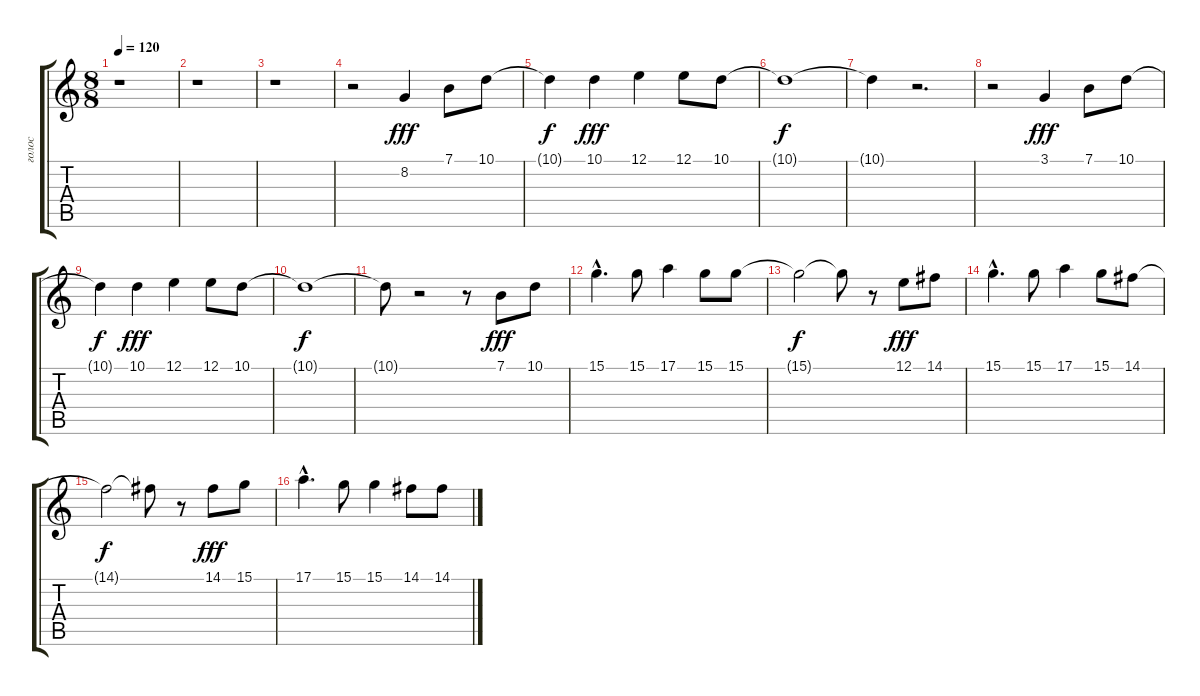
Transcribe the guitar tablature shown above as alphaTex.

\track ("голос" "голос") {instrument piccolo}
\staff {score tabs}
\tuning (E4 B3 G3 D3 A2 E2) {hide}
\ts (8 8)
\tempo 120
\clef g2
\ks c
r.1{dy fff instrument piccolo} |
r.1 |
r.1 |
r.2 8.2.4 7.1.8 10.1.8 |
10.1{t}.4{dy f} 10.1.4{dy fff} 12.1.4 12.1.8 10.1.8 |
10.1{t}.1{dy f} |
10.1{t}.4 r.2{d} |
r.2 3.1.4{dy fff} 7.1.8 10.1.8 |
10.1{t}.4{dy f} 10.1.4{dy fff} 12.1.4 12.1.8 10.1.8 |
10.1{t}.1{dy f} |
10.1{t}.8 r.2 r.8 7.1.8{dy fff} 10.1.8 |
15.1{hac}.4{d} 15.1.8 17.1.4 15.1.8 15.1.8 |
15.1{t}.2{dy f} 15.1{t}.8 r.8 12.1.8{dy fff} 14.1.8 |
15.1{hac}.4{d} 15.1.8 17.1.4 15.1.8 14.1.8 |
14.1{t}.2{dy f} 14.1{t}.8 r.8 14.1.8{dy fff} 15.1.8 |
17.1{hac}.4{d} 15.1.8 15.1.4 14.1.8 14.1.8
